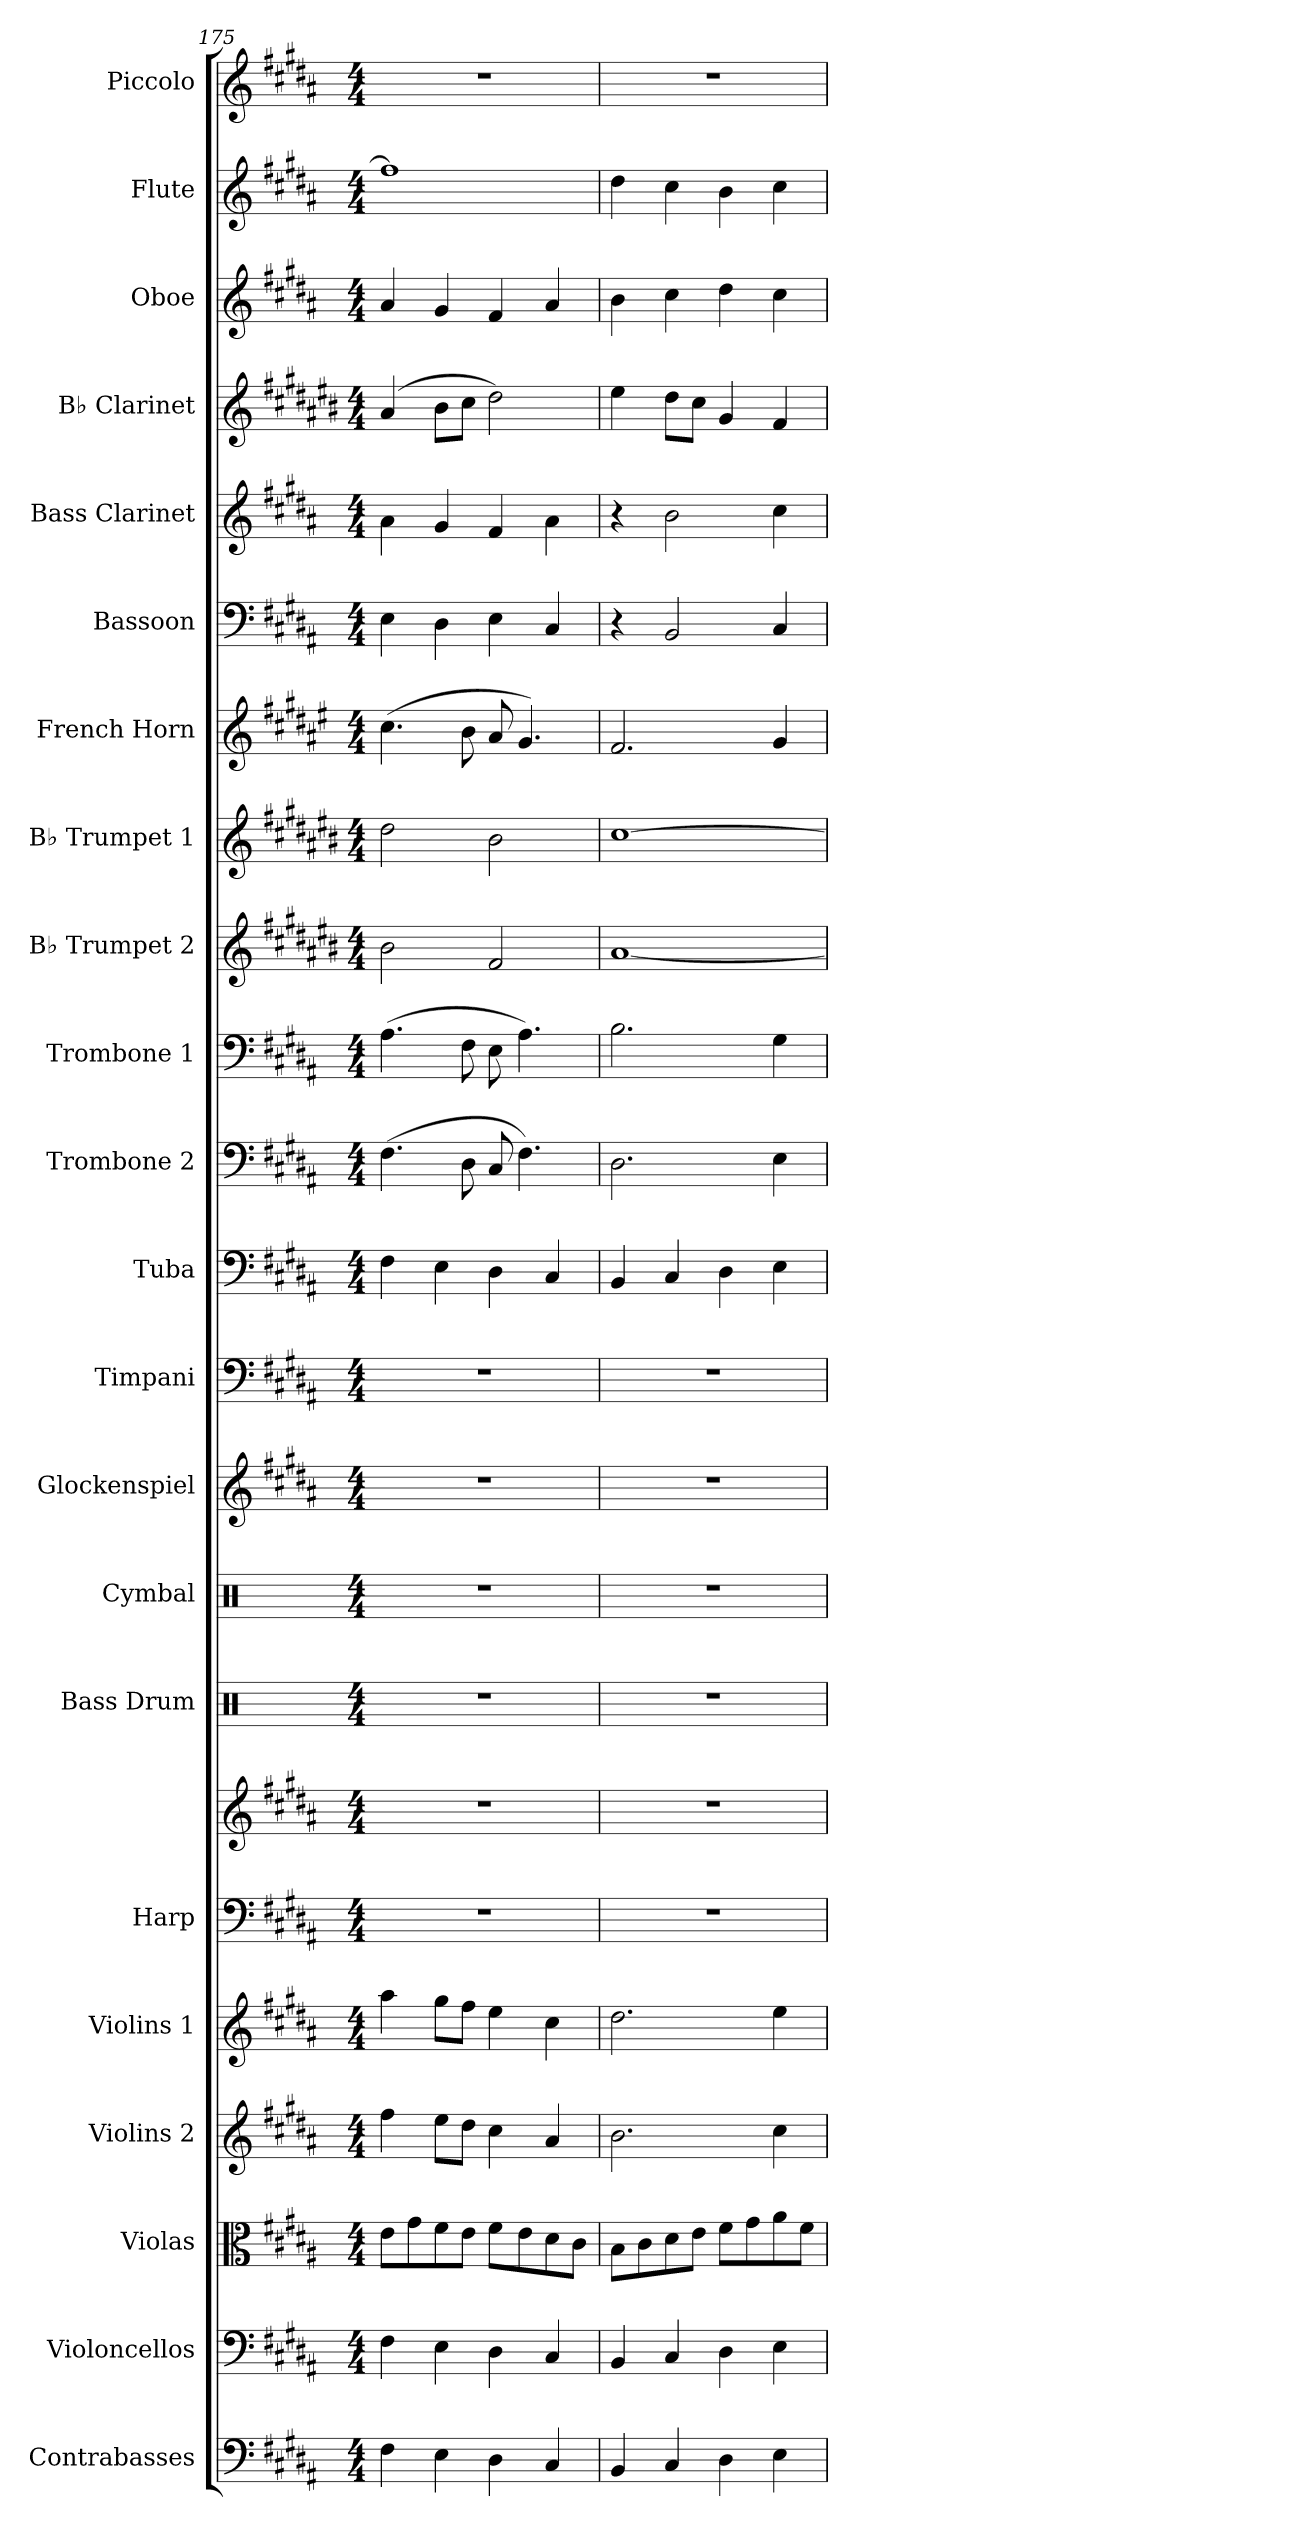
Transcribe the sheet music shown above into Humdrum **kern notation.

**kern	**kern	**kern	**kern	**kern	**kern	**kern	**kern	**kern	**kern	**kern	**kern	**kern	**kern	**kern	**kern	**kern	**kern	**kern	**kern	**kern	**kern	**kern
*part22	*part21	*part20	*part19	*part18	*part17	*part17	*part16	*part15	*part14	*part13	*part12	*part11	*part10	*part9	*part8	*part7	*part6	*part5	*part4	*part3	*part2	*part1
*staff23	*staff22	*staff21	*staff20	*staff19	*staff18	*staff17	*staff16	*staff15	*staff14	*staff13	*staff12	*staff11	*staff10	*staff9	*staff8	*staff7	*staff6	*staff5	*staff4	*staff3	*staff2	*staff1
*I"Contrabasses	*I"Violoncellos	*I"Violas	*I"Violins 2	*I"Violins 1	*I"Harp	*	*I"Bass Drum	*I"Cymbal	*I"Glockenspiel	*I"Timpani	*I"Tuba	*I"Trombone 2	*I"Trombone 1	*I"B♭ Trumpet 2	*I"B♭ Trumpet 1	*I"French Horn	*I"Bassoon	*I"Bass Clarinet	*I"B♭ Clarinet	*I"Oboe	*I"Flute	*I"Piccolo
*I'Cbs.	*I'Vcs.	*I'Vlas.	*I'Vlns. 2	*I'Vlns. 1	*I'Hrp.	*	*I'B. Dr.	*I'Cym.	*I'Glock.	*I'Timp.	*I'Tba.	*I'Tbn. 2	*I'Tbn. 1	*I'B♭ Tpt. 2	*I'B♭ Tpt. 1	*I'F Hn.	*I'Bsn.	*I'B. Cl.	*I'B♭ Cl.	*I'Ob.	*I'Fl.	*I'Picc.
*clefF4	*clefF4	*clefC3	*clefG2	*clefG2	*clefF4	*clefG2	*clefX	*clefX	*clefG2	*clefF4	*clefF4	*clefF4	*clefF4	*clefG2	*clefG2	*clefG2	*clefF4	*clefG2	*clefG2	*clefG2	*clefG2	*clefG2
*ITrd7c12	*	*	*	*	*	*	*	*	*ITrd-14c-24	*	*	*	*	*ITrd1c2	*ITrd1c2	*ITrd4c7	*	*ITrd8c14	*ITrd1c2	*	*	*ITrd-7c-12
*k[f#c#g#d#a#]	*k[f#c#g#d#a#]	*k[f#c#g#d#a#]	*k[f#c#g#d#a#]	*k[f#c#g#d#a#]	*k[f#c#g#d#a#]	*k[f#c#g#d#a#]	*k[]	*k[]	*k[f#c#g#d#a#]	*k[f#c#g#d#a#]	*k[f#c#g#d#a#]	*k[f#c#g#d#a#]	*k[f#c#g#d#a#]	*k[f#c#g#d#a#]	*k[f#c#g#d#a#]	*k[f#c#g#d#a#]	*k[f#c#g#d#a#]	*k[f#c#g#d#a#]	*k[f#c#g#d#a#]	*k[f#c#g#d#a#]	*k[f#c#g#d#a#]	*k[f#c#g#d#a#]
*M4/4	*M4/4	*M4/4	*M4/4	*M4/4	*M4/4	*M4/4	*M4/4	*M4/4	*M4/4	*M4/4	*M4/4	*M4/4	*M4/4	*M4/4	*M4/4	*M4/4	*M4/4	*M4/4	*M4/4	*M4/4	*M4/4	*M4/4
=175	=175	=175	=175	=175	=175	=175	=175	=175	=175	=175	=175	=175	=175	=175	=175	=175	=175	=175	=175	=175	=175	=175
4FF#\	4F#\	8e\L	4ff#\	4aa#\	1r	1r	1r	1r	1r	1r	4F#\	(>4.F#\	(>4.A#\	2a#\	2cc#\	(>4.f#\	4E\	4A#\	(>4g#/	4a#/	1ff#]	1r
.	.	8g#\	.	.	.	.	.	.	.	.	.	.	.	.	.	.	.	.	.	.	.	.
4EE\	4E\	8f#\	8ee\L	8gg#\L	.	.	.	.	.	.	4E\	.	.	.	.	.	4D#\	4G#/	8a#\L	4g#/	.	.
.	.	8e\J	8dd#\J	8ff#\J	.	.	.	.	.	.	.	8D#\	8F#\	.	.	8e\	.	.	8b\J	.	.	.
4DD#\	4D#\	8f#\L	4cc#\	4ee\	.	.	.	.	.	.	4D#\	8C#/	8E\	2e/	2a#\	8d#/	4E\	4F#/	2cc#\)	4f#/	.	.
.	.	8e\	.	.	.	.	.	.	.	.	.	4.F#\)	4.A#\)	.	.	4.c#/)	.	.	.	.	.	.
4CC#/	4C#/	8d#\	4a#/	4cc#\	.	.	.	.	.	.	4C#/	.	.	.	.	.	4C#/	4A#\	.	4a#/	.	.
.	.	8c#\J	.	.	.	.	.	.	.	.	.	.	.	.	.	.	.	.	.	.	.	.
=176	=176	=176	=176	=176	=176	=176	=176	=176	=176	=176	=176	=176	=176	=176	=176	=176	=176	=176	=176	=176	=176	=176
4BBB/	4BB/	8B\L	2.b\	2.dd#\	1r	1r	1r	1r	1r	1r	4BB/	2.D#\	2.B\	[1g#	[1b	2.B/	4r	4r	4dd#\	4b\	4dd#\	1r
.	.	8c#\	.	.	.	.	.	.	.	.	.	.	.	.	.	.	.	.	.	.	.	.
4CC#/	4C#/	8d#\	.	.	.	.	.	.	.	.	4C#/	.	.	.	.	.	2BB/	2B\	8cc#\L	4cc#\	4cc#\	.
.	.	8e\J	.	.	.	.	.	.	.	.	.	.	.	.	.	.	.	.	8b\J	.	.	.
4DD#\	4D#\	8f#\L	.	.	.	.	.	.	.	.	4D#\	.	.	.	.	.	.	.	4f#/	4dd#\	4b\	.
.	.	8g#\	.	.	.	.	.	.	.	.	.	.	.	.	.	.	.	.	.	.	.	.
4EE\	4E\	8a#\	4cc#\	4ee\	.	.	.	.	.	.	4E\	4E\	4G#\	.	.	4c#/	4C#/	4c#\	4e/	4cc#\	4cc#\	.
.	.	8f#\J	.	.	.	.	.	.	.	.	.	.	.	.	.	.	.	.	.	.	.	.
=	=	=	=	=	=	=	=	=	=	=	=	=	=	=	=	=	=	=	=	=	=	=
*-	*-	*-	*-	*-	*-	*-	*-	*-	*-	*-	*-	*-	*-	*-	*-	*-	*-	*-	*-	*-	*-	*-
